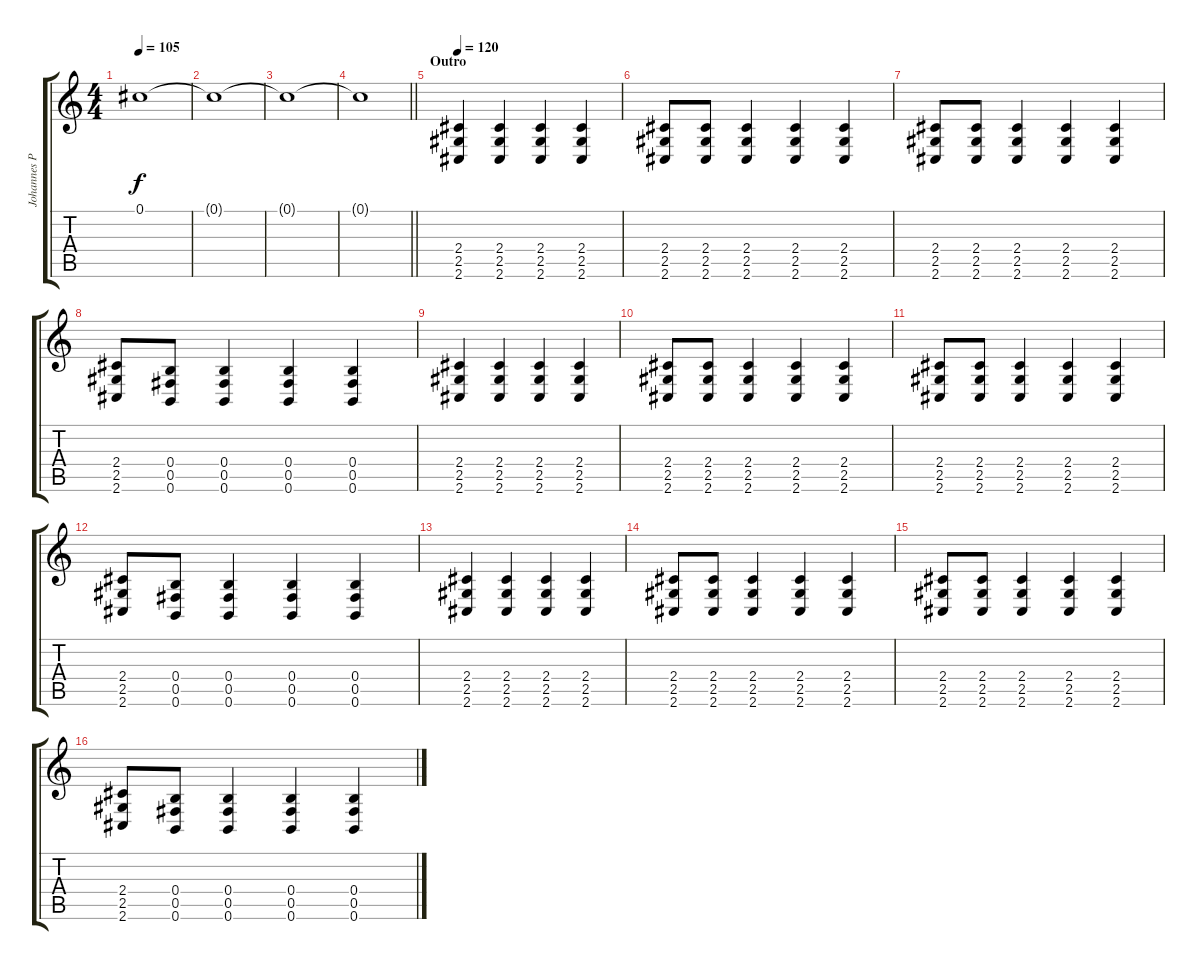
\track ("Johannes Persson" "Johannes P") {instrument distortionguitar}
\staff {score tabs}
\tuning (Db4 Ab3 E3 B2 Gb2 B1) {hide}
\ts (4 4)
\tempo 105
\clef g2
\ks c
0.1.1{dy f volume 0} |
0.1{t}.1 |
0.1{t}.1 |
\barLineRight lightlight
0.1{t}.1 |
\section ("" "Outro")
\tempo 120
(2.4 2.5 2.6).4{volume 13 instrument distortionguitar} (2.4 2.5 2.6).4 (2.4 2.5 2.6).4 (2.4 2.5 2.6).4 |
(2.4 2.5 2.6).8 (2.4 2.5 2.6).8 (2.4 2.5 2.6).4 (2.4 2.5 2.6).4 (2.4 2.5 2.6).4 |
(2.4 2.5 2.6).8 (2.4 2.5 2.6).8 (2.4 2.5 2.6).4 (2.4 2.5 2.6).4 (2.4 2.5 2.6).4 |
(2.4 2.5 2.6).8 (0.4 0.5 0.6).8 (0.4 0.5 0.6).4 (0.4 0.5 0.6).4 (0.4 0.5 0.6).4 |
(2.4 2.5 2.6).4 (2.4 2.5 2.6).4 (2.4 2.5 2.6).4 (2.4 2.5 2.6).4 |
(2.4 2.5 2.6).8 (2.4 2.5 2.6).8 (2.4 2.5 2.6).4 (2.4 2.5 2.6).4 (2.4 2.5 2.6).4 |
(2.4 2.5 2.6).8 (2.4 2.5 2.6).8 (2.4 2.5 2.6).4 (2.4 2.5 2.6).4 (2.4 2.5 2.6).4 |
(2.4 2.5 2.6).8 (0.4 0.5 0.6).8 (0.4 0.5 0.6).4 (0.4 0.5 0.6).4 (0.4 0.5 0.6).4 |
(2.4 2.5 2.6).4 (2.4 2.5 2.6).4 (2.4 2.5 2.6).4 (2.4 2.5 2.6).4 |
(2.4 2.5 2.6).8 (2.4 2.5 2.6).8 (2.4 2.5 2.6).4 (2.4 2.5 2.6).4 (2.4 2.5 2.6).4 |
(2.4 2.5 2.6).8 (2.4 2.5 2.6).8 (2.4 2.5 2.6).4 (2.4 2.5 2.6).4 (2.4 2.5 2.6).4 |
(2.4 2.5 2.6).8 (0.4 0.5 0.6).8 (0.4 0.5 0.6).4 (0.4 0.5 0.6).4 (0.4 0.5 0.6).4
